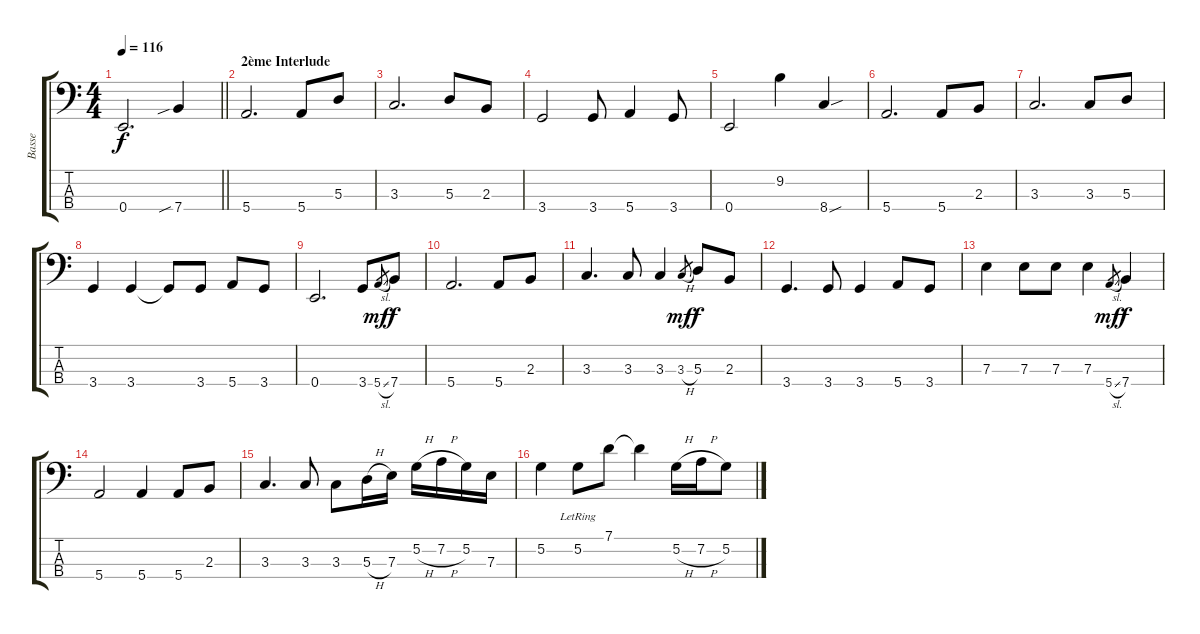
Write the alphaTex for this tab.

\track ("Basse" "Basse") {instrument electricbassfinger}
\staff {score tabs}
\tuning (G2 D2 A1 E1) {hide}
\ts (4 4)
\tempo 116
\clef f4
\barLineRight lightlight
\ks c
0.4.2{d dy f} 7.4{sib}.4 |
\section ("" "2ème Interlude")
5.4.2{d} 5.4.8 5.3.8 |
3.3.2{d} 5.3.8 2.3.8 |
3.4.2 3.4.8 5.4.4 3.4.8 |
0.4.2 9.2.4 8.4{sou}.4 |
5.4.2{d} 5.4.8 2.3.8 |
3.3.2{d} 3.3.8 5.3.8 |
3.4.4 3.4.4 3.4{t}.8 3.4.8 5.4.8 3.4.8 |
0.4.2{d} 3.4.8 5.4{sl}.8{gr dy mf} 7.4.8{dy f} |
5.4.2{d} 5.4.8 2.3.8 |
3.3.4{d} 3.3.8 3.3.4 3.3{h}.8{gr dy mf} 5.3.8{dy f} 2.3.8 |
3.4.4{d} 3.4.8 3.4.4 5.4.8 3.4.8 |
7.3.4 7.3.8 7.3.8 7.3.4 5.4{sl}.8{gr dy mf} 7.4.4{dy f} |
5.4.2 5.4.4 5.4.8 2.3.8 |
3.3.4{d} 3.3.8 3.3.8 5.3{h}.16 7.3.16 5.2{h}.16 7.2{h}.16 5.2.16 7.3.16 |
5.2.4 5.2{lr}.8 7.1.8 7.1{t}.4 5.2{h}.16 7.2{h}.16 5.2.8
